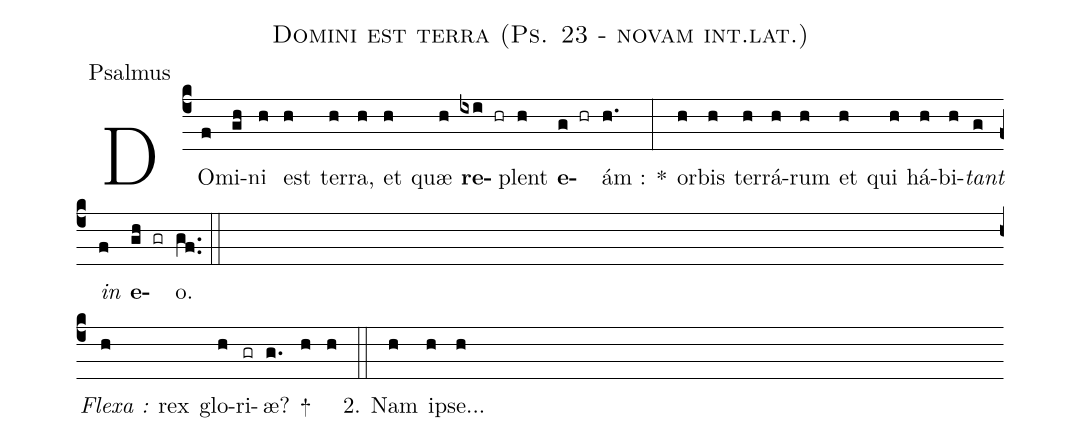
name:Domini est terra (Ps. 23 - novam int.lat.);
office-part:Psalmus;
%%
%%
(c4) DO(f)mi(gh)ni(h) est(h) ter(h)ra,(h) et(h) quæ(h) <b>re</b>(ixi hr)plent(h) <b>e</b>(g hr)ám :(h.) *(:) or(h)bis(h) ter(h)rá(h)rum(h) et(h)  qui(h) há(h)bi(h)<i>tant</i>(g) <i>in</i>(f) <b>e</b>(gh gr)o.(gf..) (::) (Z) <i>Flexa :</i> rex(h) glo(h)ri(gr)æ?(g.) +(h)  (h) (::) 2. Nam(h) ip(h)se...(h)
